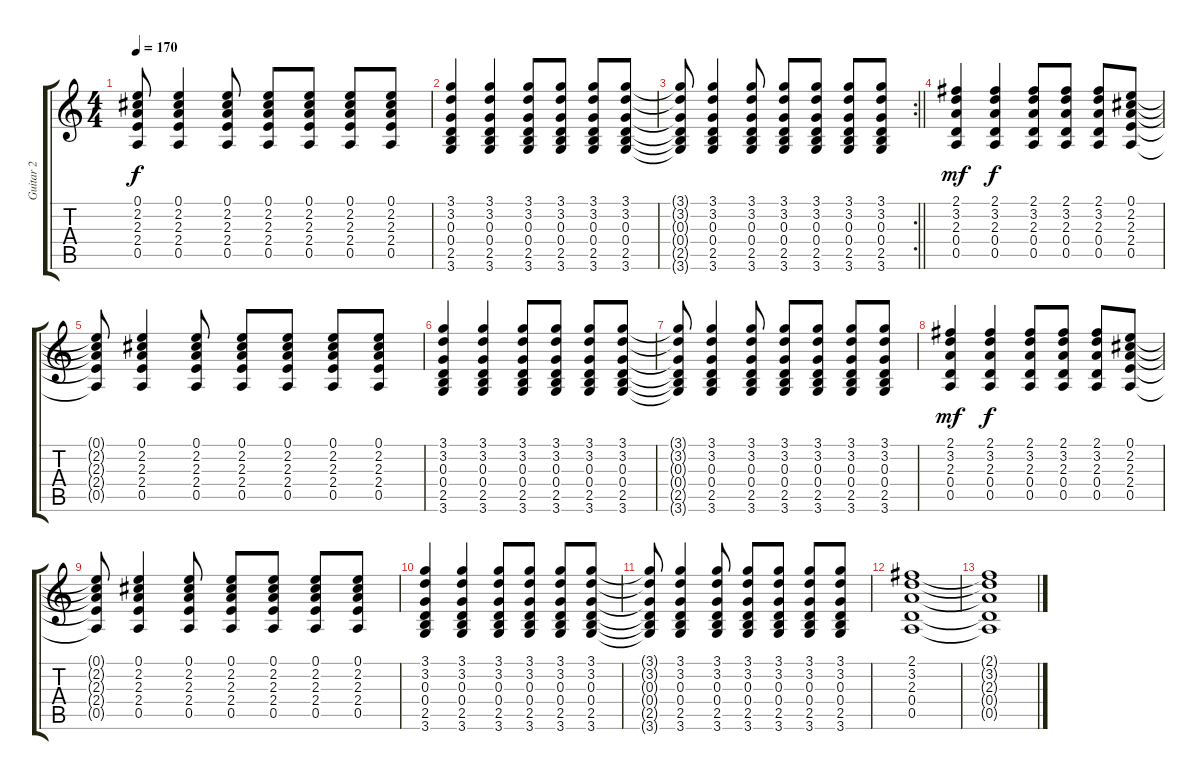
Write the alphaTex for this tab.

\track ("Guitar 2" "Guitar 2") {instrument acousticguitarsteel}
\staff {score tabs}
\tuning (E4 B3 G3 D3 A2 E2) {hide}
\ts (4 4)
\tempo 170
\clef g2
\ks c
(0.1{t} 2.2{t} 2.3{t} 2.4{t} 0.5{t}).8{dy f} (0.1 2.2 2.3 2.4 0.5).4 (0.1 2.2 2.3 2.4 0.5).8 (0.1 2.2 2.3 2.4 0.5).8 (0.1 2.2 2.3 2.4 0.5).8 (0.1 2.2 2.3 2.4 0.5).8 (0.1 2.2 2.3 2.4 0.5).8 |
(3.1 3.2 0.3 0.4 2.5 3.6).4 (3.1 3.2 0.3 0.4 2.5 3.6).4 (3.1 3.2 0.3 0.4 2.5 3.6).8 (3.1 3.2 0.3 0.4 2.5 3.6).8 (3.1 3.2 0.3 0.4 2.5 3.6).8 (3.1 3.2 0.3 0.4 2.5 3.6).8 |
\rc 2
\barLineRight lightlight
(3.1{t} 3.2{t} 0.3{t} 0.4{t} 2.5{t} 3.6{t}).8 (3.1 3.2 0.3 0.4 2.5 3.6).4 (3.1 3.2 0.3 0.4 2.5 3.6).8 (3.1 3.2 0.3 0.4 2.5 3.6).8 (3.1 3.2 0.3 0.4 2.5 3.6).8 (3.1 3.2 0.3 0.4 2.5 3.6).8 (3.1 3.2 0.3 0.4 2.5 3.6).8 |
(2.1 3.2 2.3 0.4 0.5).4{dy mf} (2.1 3.2 2.3 0.4 0.5).4{dy f} (2.1 3.2 2.3 0.4 0.5).8 (2.1 3.2 2.3 0.4 0.5).8 (2.1 3.2 2.3 0.4 0.5).8 (0.1 2.2 2.3 2.4 0.5).8 |
(0.1{t} 2.2{t} 2.3{t} 2.4{t} 0.5{t}).8 (0.1 2.2 2.3 2.4 0.5).4 (0.1 2.2 2.3 2.4 0.5).8 (0.1 2.2 2.3 2.4 0.5).8 (0.1 2.2 2.3 2.4 0.5).8 (0.1 2.2 2.3 2.4 0.5).8 (0.1 2.2 2.3 2.4 0.5).8 |
(3.1 3.2 0.3 0.4 2.5 3.6).4 (3.1 3.2 0.3 0.4 2.5 3.6).4 (3.1 3.2 0.3 0.4 2.5 3.6).8 (3.1 3.2 0.3 0.4 2.5 3.6).8 (3.1 3.2 0.3 0.4 2.5 3.6).8 (3.1 3.2 0.3 0.4 2.5 3.6).8 |
(3.1{t} 3.2{t} 0.3{t} 0.4{t} 2.5{t} 3.6{t}).8 (3.1 3.2 0.3 0.4 2.5 3.6).4 (3.1 3.2 0.3 0.4 2.5 3.6).8 (3.1 3.2 0.3 0.4 2.5 3.6).8 (3.1 3.2 0.3 0.4 2.5 3.6).8 (3.1 3.2 0.3 0.4 2.5 3.6).8 (3.1 3.2 0.3 0.4 2.5 3.6).8 |
(2.1 3.2 2.3 0.4 0.5).4{dy mf} (2.1 3.2 2.3 0.4 0.5).4{dy f} (2.1 3.2 2.3 0.4 0.5).8 (2.1 3.2 2.3 0.4 0.5).8 (2.1 3.2 2.3 0.4 0.5).8 (0.1 2.2 2.3 2.4 0.5).8 |
(0.1{t} 2.2{t} 2.3{t} 2.4{t} 0.5{t}).8 (0.1 2.2 2.3 2.4 0.5).4 (0.1 2.2 2.3 2.4 0.5).8 (0.1 2.2 2.3 2.4 0.5).8 (0.1 2.2 2.3 2.4 0.5).8 (0.1 2.2 2.3 2.4 0.5).8 (0.1 2.2 2.3 2.4 0.5).8 |
(3.1 3.2 0.3 0.4 2.5 3.6).4 (3.1 3.2 0.3 0.4 2.5 3.6).4 (3.1 3.2 0.3 0.4 2.5 3.6).8 (3.1 3.2 0.3 0.4 2.5 3.6).8 (3.1 3.2 0.3 0.4 2.5 3.6).8 (3.1 3.2 0.3 0.4 2.5 3.6).8 |
(3.1{t} 3.2{t} 0.3{t} 0.4{t} 2.5{t} 3.6{t}).8 (3.1 3.2 0.3 0.4 2.5 3.6).4 (3.1 3.2 0.3 0.4 2.5 3.6).8 (3.1 3.2 0.3 0.4 2.5 3.6).8 (3.1 3.2 0.3 0.4 2.5 3.6).8 (3.1 3.2 0.3 0.4 2.5 3.6).8 (3.1 3.2 0.3 0.4 2.5 3.6).8 |
(2.1 3.2 2.3 0.4 0.5).1 |
(2.1{t} 3.2{t} 2.3{t} 0.4{t} 0.5{t}).1
